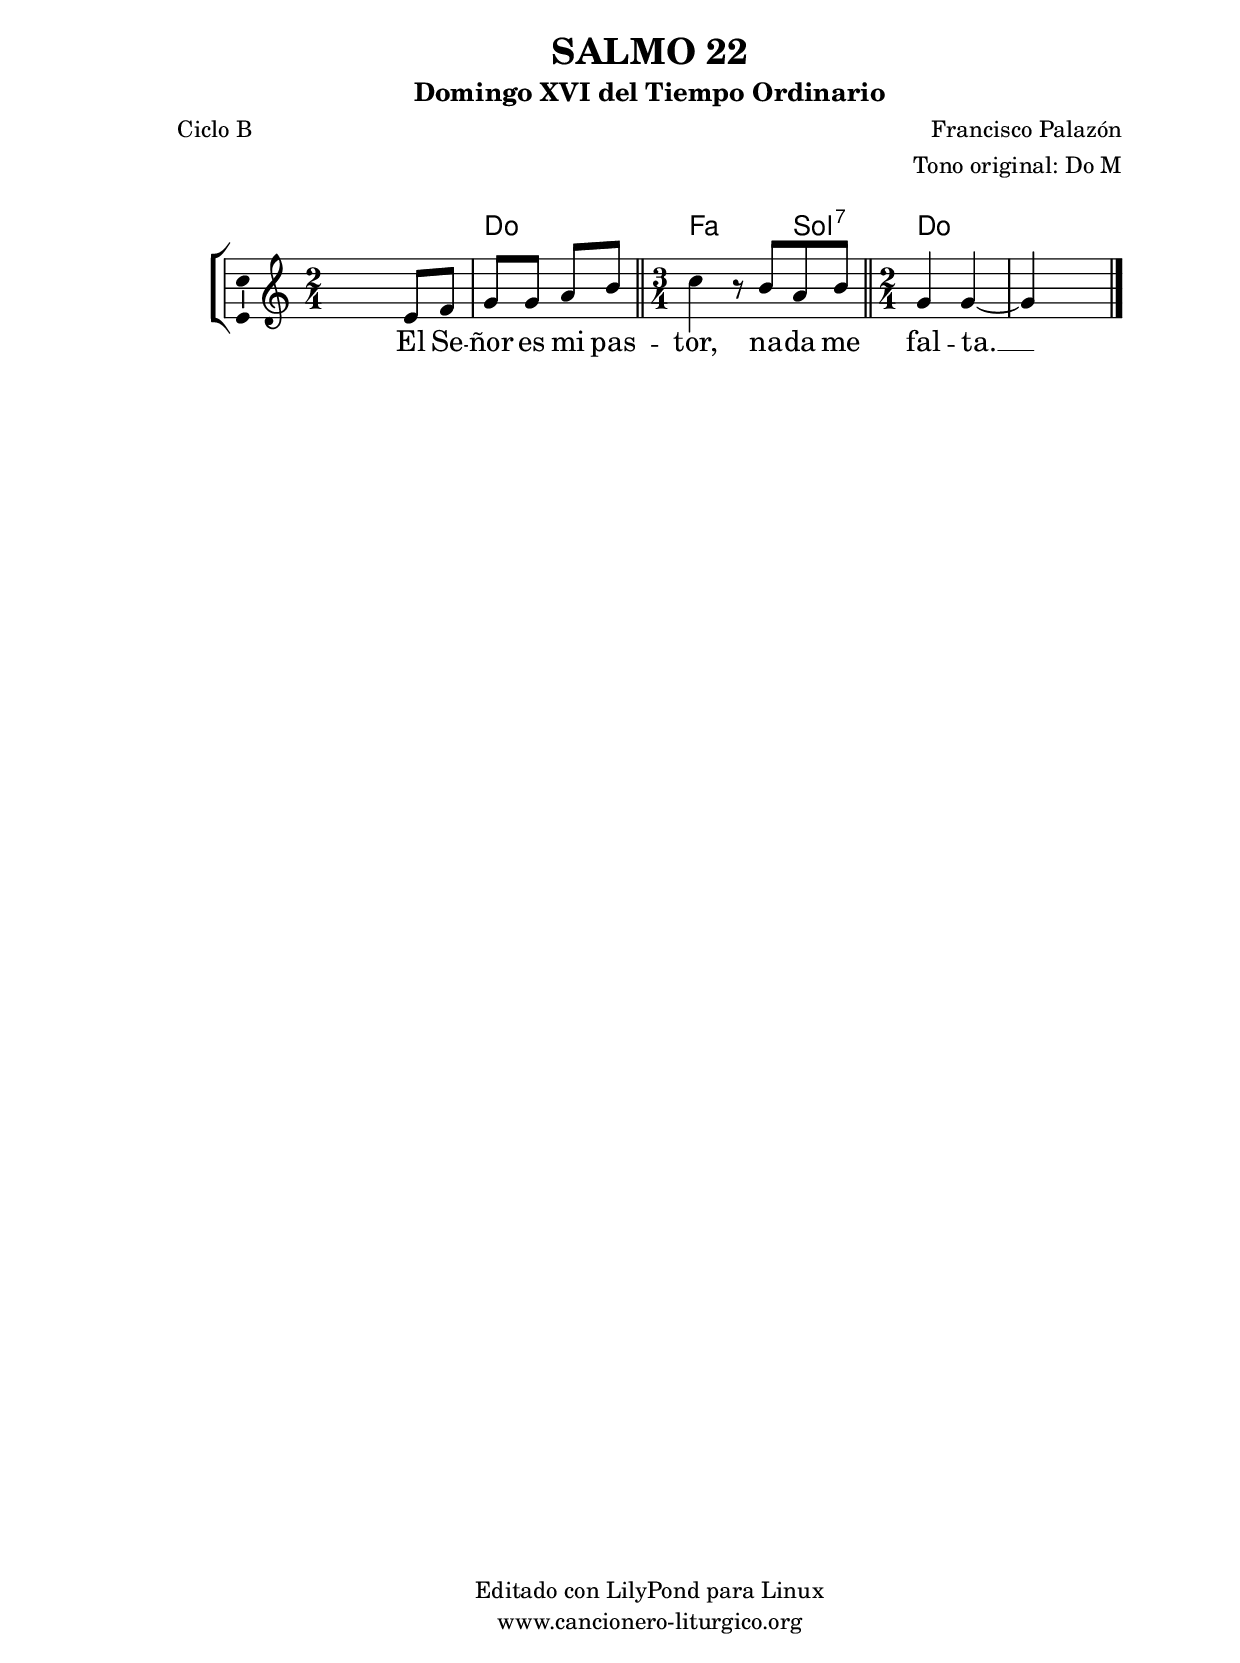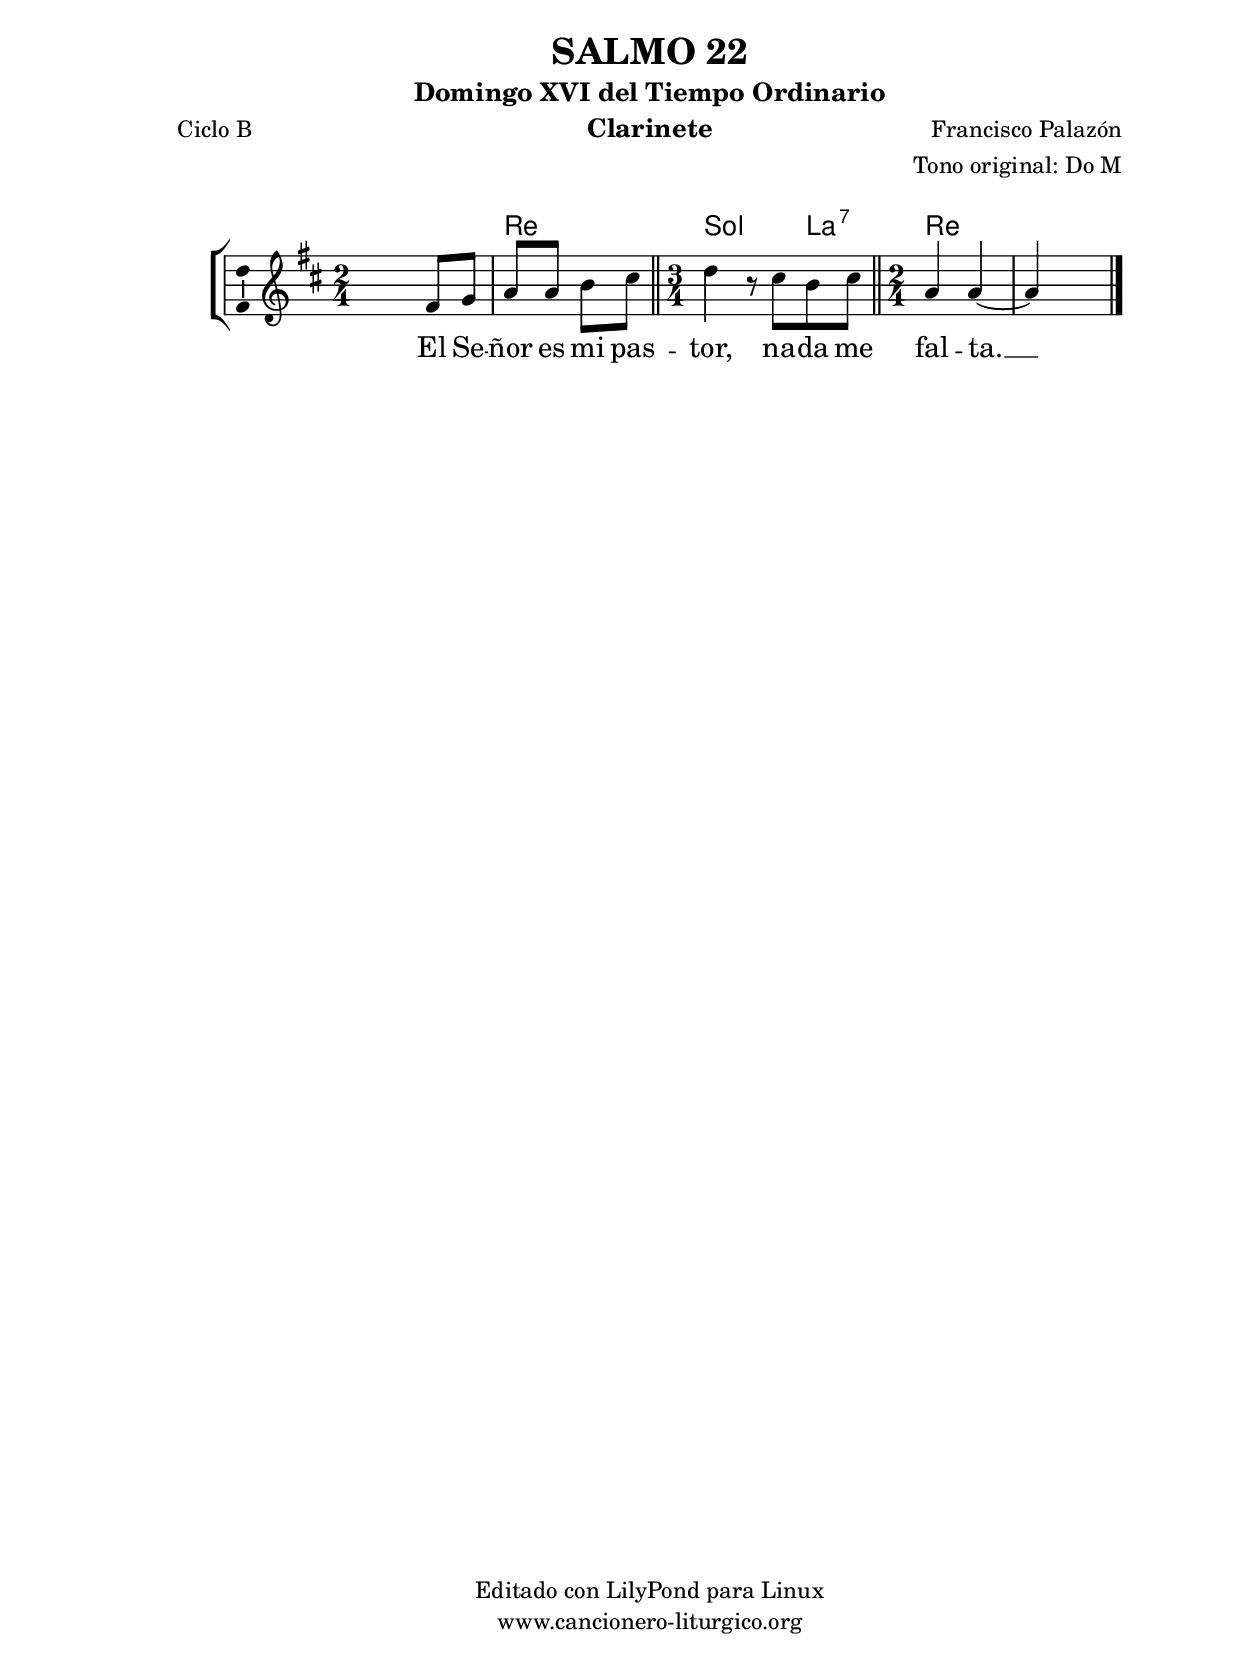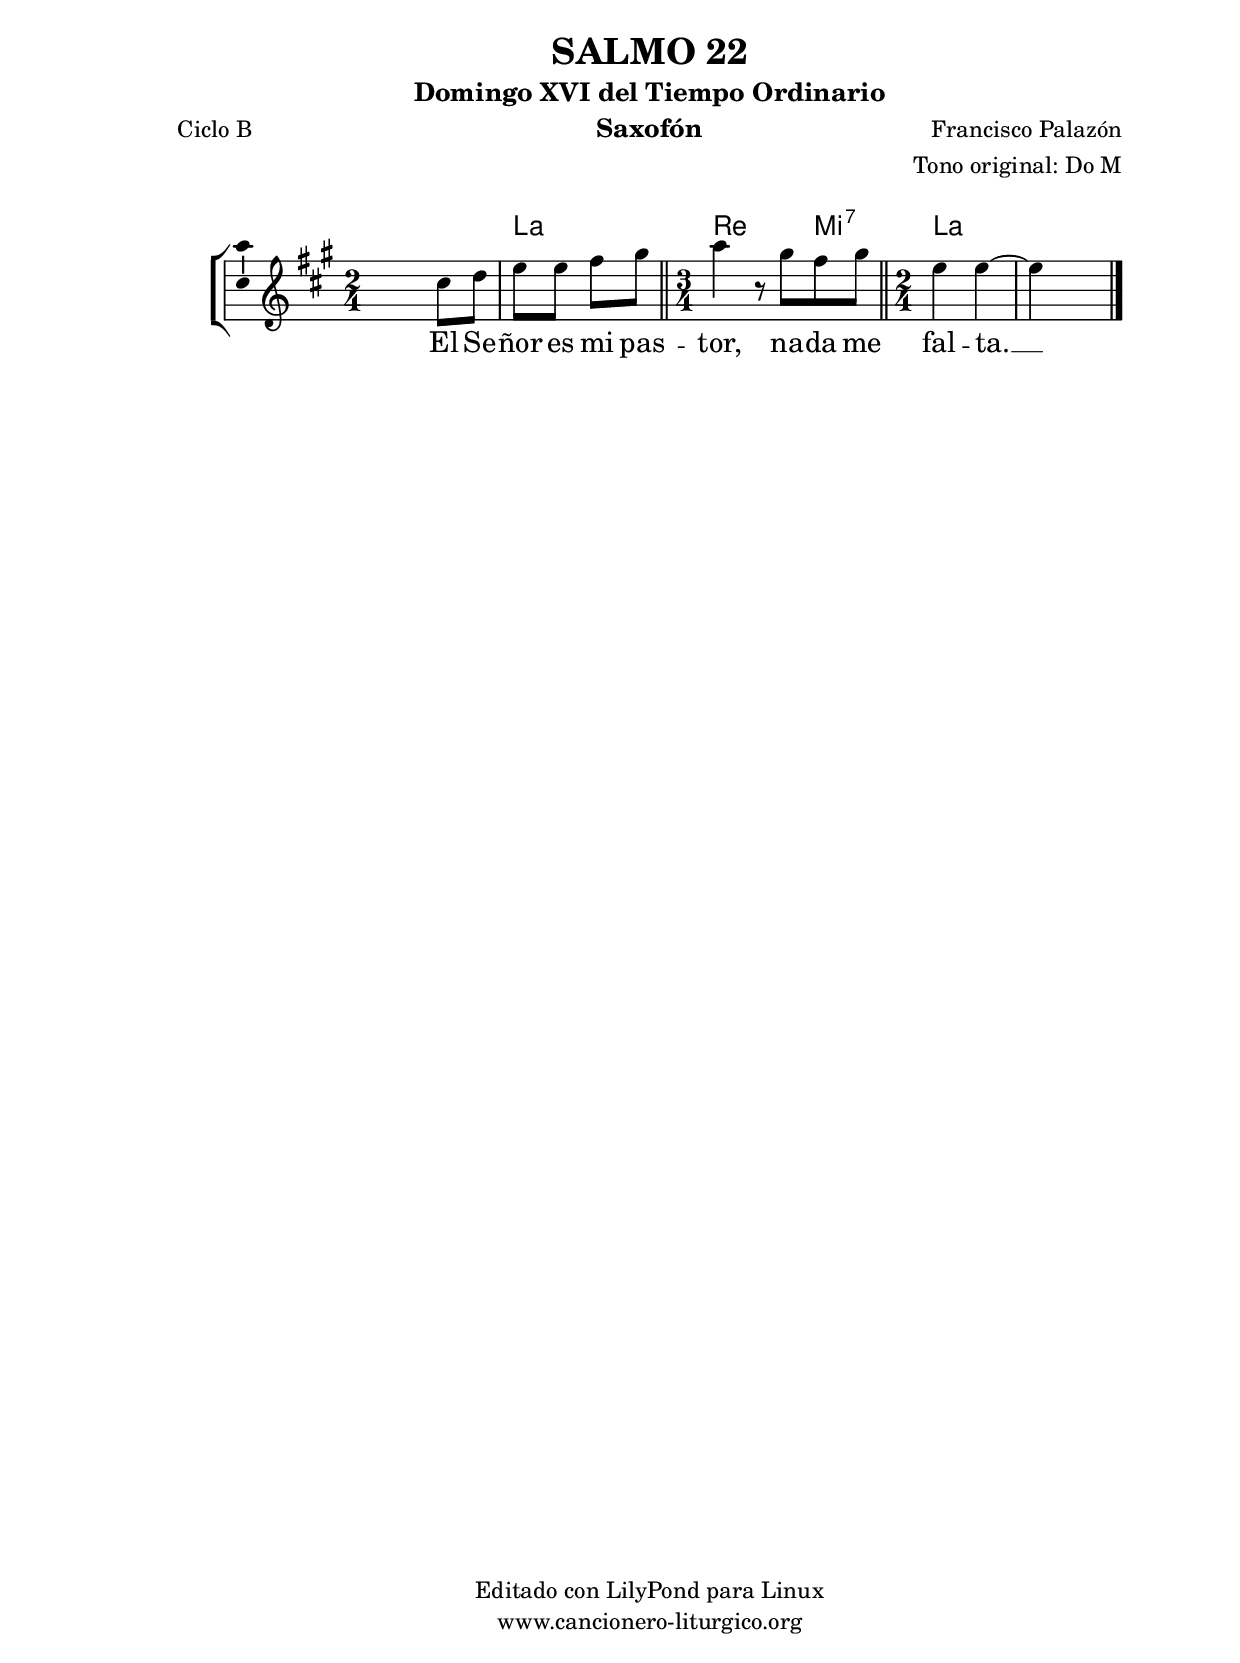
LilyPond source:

%
%para convertir .midi en .wav:
%timidity filename.midi -Ow -o finename.wav
%
%
%Para convertir de .wav a .mp3:
%lame -h -m j filename.wav
%
%
%para escuchar el midi:
%timidity nombrefichero.midi
%


%versión de lilypond para la que se ha escrito esta partitura:
\version "2.16.0"

	%Tamaño papel
	#(set-default-paper-size "a4")
	%Tamaño partitura
	#(set-global-staff-size 20)
	%No responde al pulsar sobre una nota
	#(ly:set-option 'point-and-click #f)

%parámetros del encabezamiento:
\header {
	title = "SALMO 22"
	subtitle = "Domingo XVI del Tiempo Ordinario"
	composer = "Francisco Palazón"
	poet = "Ciclo B"
	meter = ""
	arranger = "Tono original: Do M"
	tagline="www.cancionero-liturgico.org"
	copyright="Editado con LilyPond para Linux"
	}

%parámetros asociados al papel:
\paper  {
	oddHeaderMarkup = \markup {\fill-line { \on-the-fly #not-first-page \fromproperty #'header:title \on-the-fly #not-first-page \fromproperty #'header:composer }}
	evenHeaderMarkup = \markup {\fill-line { \fromproperty #'header:composer \fromproperty #'header:title }}
	#(set-paper-size "a4")
	print-page-number = ##f
	first-page-number = 1
	print-first-page-number = ##f
%	head-separation = 3.0 \cm
	top-margin = 2.0 \cm
	bottom-margin = 0.5\cm
%%%	bottom-margin = -1.0\cm
	left-margin = 3.0 \cm
	line-width = 16.0 \cm 
	indent = 8\mm
	interscoreline = 2.\mm
	between-system-space = 15\mm
%	para que las partituras no llenen la hoja:
	ragged-bottom = ##t
%	idem para la última hoja:
	ragged-last-bottom = ##f
%	para que las partituras llenen el ancho del papel:
	ragged-last = ##f
	after-title-space = 2.5 \cm
%page-count=1
%system-count=1

	%Flexible Vertical Spacing
%	markup-markup-spacing =
%	#'((basic-distance . 15) (minimum-distance . 15) (padding . 3))
	markup-system-spacing =
	#'((basic-distance . 15) (minimum-distance . 15) (padding . 3))
	system-system-spacing =
	#'((basic-distance . 15) (minimum-distance . 15) (padding . 3))
	score-system-spacing =
	#'((basic-distance . 15) (minimum-distance . 15) (padding . 5))
%	top-system-spacing = % header
%	#'((basic-distance . 8) (minimum-distance . 0) (padding . 3))
%	top-markup-spacing =
%	#'((basic-distance . 20) (minimum-distance . 20) (padding . 3))
	last-bottom-spacing = % footer
	#'((basic-distance . 5) (minimum-distance . 5) (padding . 3))
%	score-markup-spacing =
%	#'((basic-distance . 16) (minimum-distance . 13) (padding . 3))

	}


%parámetros que afectan a toda la partitura:
global =  {
	%clave de sol (G):
	\clef G
	%armadura:
%%%	\transpose ees c
	\key c \major
	\tempo 4=100
	\set Score.tempoHideNote = ##t
	}


acordes = {
	\italianChords
	\chordmode {
%%%	\transpose ees c
{

s2
c2 f g4:7
c2 s2

	}
	}
}


melodia = 
%%%	\transpose ees c
{
	\relative c'{

\time 2/4
s4 e8 f
g8 g a b

\bar "||"
\time 3/4
c4 r8 b8 a b

\bar "||"
\time 2/4
g4 g~
g4 s4

	\bar "|."
	}
	}


texto = \lyricmode {
El Se -- ñor es mi pas -- tor,
na -- da me fal -- ta. __
	}


acordesStaff = \context ChordNames = acordesStaff <<
	\set chordChanges = ##t
	\acordes
	>>


vozStaff = \context Voice = vozStaff
\with {\consists "Ambitus_engraver"}
<<
%	\set Staff.instrumentName = ""
%	\set Staff.shortInstrumentName = ""
%	\set Staff.midiInstrument = #"clarinet"
%	\set Staff.midiInstrument = #"cello"
%	\set Staff.midiInstrument = #"flute"
	\set Staff.midiInstrument = #"electric guitar (jazz)"
%	\set Staff.midiInstrument = #"english horn"
%	\set Staff.midiInstrument = #"violin"
%	\set Staff.midiInstrument = #"glockenspiel"
	\set Staff.midiMinimumVolume = #0.7
	\set Staff.midiMaximumVolume = #0.9
	\global
	\melodia
	>>


textoStaff = \context Lyrics = textoStaff <<
	\lyricsto vozStaff \texto
	>>

\book {
	\score {
		\context ChoirStaff {
			\override StaffGroup.SystemStartBracket #'collapse-height = #1
			\override Score.SystemStartBar #'collapse-height = #1
			<<
			\acordesStaff
			\vozStaff
			\textoStaff
			>>
			}
		\layout {
	    		\context {
				\Lyrics
				\override LyricText #'font-size = #2
				}
	   		 \context {
				\Score
				%fontSize = #3
				\override StaffSymbol #'staff-space = #(magstep +3)
				%\override Beam #'thickness = #0.55
				%\override SpacingSpanner #'spacing-increment = #1.0
				%\override Slur #'height-limit = #1.5
				}
			}
		}
	\score {
		\unfoldRepeats
		\context ChoirStaff {
			<<
			\acordesStaff
			\vozStaff
			>>
			}
		\midi {
	  		\context {
	  			\Score
				tempoWholesPerMinute = #(ly:make-moment 70 4)
				}
			}
		}
	}

%Partitura para clarinete
#(define output-suffix "C")
\book {
	\header{
		instrument = "Clarinete"
		}
	\score {
		\context ChoirStaff {
			\override StaffGroup.SystemStartBracket #'collapse-height = #1
			\override Score.SystemStartBar #'collapse-height = #1
\transpose c d
			<<
			\acordesStaff
			\vozStaff
			\textoStaff
			>>
			}
		\layout {
	    		\context {
				\Lyrics
				\override LyricText #'font-size = #2
				}
	   		 \context {
				\Score
				%fontSize = #3
				\override StaffSymbol #'staff-space = #(magstep +3)
				%\override Beam #'thickness = #0.55
				%\override SpacingSpanner #'spacing-increment = #1.0
				%\override Slur #'height-limit = #1.5
				}
			}
		}
	}

%Partitura para saxofón
#(define output-suffix "S")
\book {
	\header{
		instrument = "Saxofón"
		}
	\score {
		\context ChoirStaff {
			\override StaffGroup.SystemStartBracket #'collapse-height = #1
			\override Score.SystemStartBar #'collapse-height = #1
\transpose c a
			<<
			\acordesStaff
			\vozStaff
			\textoStaff
			>>
			}
		\layout {
	    		\context {
				\Lyrics
				\override LyricText #'font-size = #2
				}
	   		 \context {
				\Score
				%fontSize = #3
				\override StaffSymbol #'staff-space = #(magstep +3)
				%\override Beam #'thickness = #0.55
				%\override SpacingSpanner #'spacing-increment = #1.0
				%\override Slur #'height-limit = #1.5
				}
			}
		}
	}

